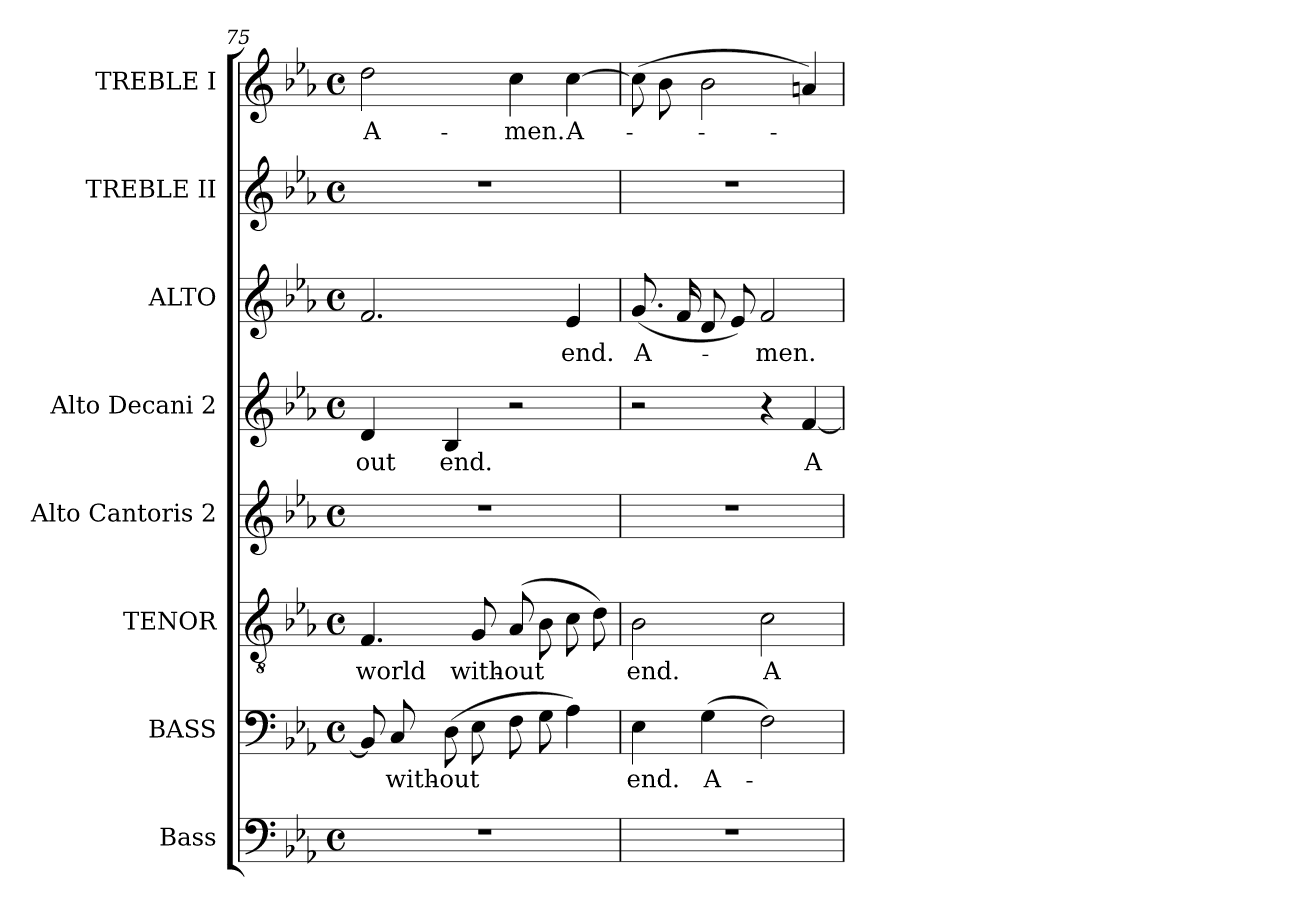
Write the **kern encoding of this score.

**kern	**kern	**text	**kern	**text	**kern	**kern	**text	**kern	**text	**kern	**kern	**text
*part8	*part7	*part7	*part6	*part6	*part5	*part4	*part4	*part3	*part3	*part2	*part1	*part1
*staff8	*staff7	*staff7	*staff6	*staff6	*staff5	*staff4	*staff4	*staff3	*staff3	*staff2	*staff1	*staff1
*I"Bass	*I"BASS	*	*I"TENOR	*	*I"Alto Cantoris 2	*I"Alto Decani 2	*	*I"ALTO	*	*I"TREBLE II	*I"TREBLE I	*
*I'B.	*I'B.	*	*I'T.	*	*I'A.Can.2	*I'A.Dec.2	*	*	*	*	*	*
!!LO:PB:g=z
*clefF4	*clefF4	*	*clefGv2	*	*clefG2	*clefG2	*	*clefG2	*	*clefG2	*clefG2	*
*	*	*	*ITrd7c12	*	*	*	*	*	*	*	*	*
*k[b-e-a-]	*k[b-e-a-]	*	*k[b-e-a-]	*	*k[b-e-a-]	*k[b-e-a-]	*	*k[b-e-a-]	*	*k[b-e-a-]	*k[b-e-a-]	*
*E-:	*E-:	*	*E-:	*	*E-:	*E-:	*	*E-:	*	*E-:	*E-:	*
*M4/4	*M4/4	*	*M4/4	*	*M4/4	*M4/4	*	*M4/4	*	*M4/4	*M4/4	*
*met(c)	*met(c)	*	*met(c)	*	*met(c)	*met(c)	*	*met(c)	*	*met(c)	*met(c)	*
=75	=75	=75	=75	=75	=75	=75	=75	=75	=75	=75	=75	=75
!	!	!	!	!LO:LY:b:color=#000000	!	!	!	!	!	!	!	!
!	!	!	!	!	!	!	!LO:LY:b:color=#000000	!	!	!	!	!
!	!	!	!	!	!	!	!	!	!	!	!	!LO:LY:b:color=#000000
1r	8BB-i/]	.	4.FFi/	world	1r	4di/	-out	2.fi/	.	1r	2ddi\	A-
!	!	!LO:LY:b:color=#000000	!	!	!	!	!	!	!	!	!	!
.	8Ci/	with-	.	.	.	.	.	.	.	.	.	.
!	!	!LO:LY:b:color=#000000	!	!	!	!	!	!	!	!	!	!
!	!	!	!	!	!	!	!LO:LY:b:color=#000000	!	!	!	!	!
.	(8Di\	-out	.	.	.	4B-i/	end.	.	.	.	.	.
!	!	!	!	!LO:LY:b:color=#000000	!	!	!	!	!	!	!	!
.	8E-i\	.	8GGi/	with-	.	.	.	.	.	.	.	.
!	!	!	!	!LO:LY:b:color=#000000	!	!	!	!	!	!	!	!
!	!	!	!	!	!	!	!	!	!	!	!	!LO:LY:b:color=#000000
.	8Fi\	.	(8AA-i/	-out	.	2r	.	.	.	.	4cci\	-men.
.	8Gi\	.	8BB-i\	.	.	.	.	.	.	.	.	.
!	!	!	!	!	!	!	!	!	!LO:LY:b:color=#000000	!	!	!
!	!	!	!	!	!	!	!	!	!	!	!	!LO:LY:b:color=#000000
.	4A-i\)	.	8Ci\	.	.	.	.	4e-i/	end.	.	[4cci\	A-
.	.	.	8Di\)	.	.	.	.	.	.	.	.	.
=76	=76	=76	=76	=76	=76	=76	=76	=76	=76	=76	=76	=76
!	!	!LO:LY:b:color=#000000	!	!	!	!	!	!	!	!	!	!
!	!	!	!	!LO:LY:b:color=#000000	!	!	!	!	!	!	!	!
!	!	!	!	!	!	!	!	!	!LO:LY:b:color=#000000	!	!	!
1r	4E-i\	end.	2BB-i\	end.	1r	2r	.	(8.gi/	A-	1r	(8cci\]	.
.	.	.	.	.	.	.	.	.	.	.	8b-i\	.
.	.	.	.	.	.	.	.	16fi/	.	.	.	.
!	!	!LO:LY:b:color=#000000	!	!	!	!	!	!	!	!	!	!
.	(4Gi\	A-	.	.	.	.	.	8di/	.	.	2b-i\	.
.	.	.	.	.	.	.	.	8e-i/)	.	.	.	.
!	!	!	!	!LO:LY:b:color=#000000	!	!	!	!	!	!	!	!
!	!	!	!	!	!	!	!	!	!LO:LY:b:color=#000000	!	!	!
.	2Fi\)	.	2Ci\	A-	.	4r	.	2fi/	-men.	.	.	.
!	!	!	!	!	!	!	!LO:LY:b:color=#000000	!	!	!	!	!
.	.	.	.	.	.	[4fi/	A-	.	.	.	4ani/)	.
=	=	=	=	=	=	=	=	=	=	=	=	=
*-	*-	*-	*-	*-	*-	*-	*-	*-	*-	*-	*-	*-
